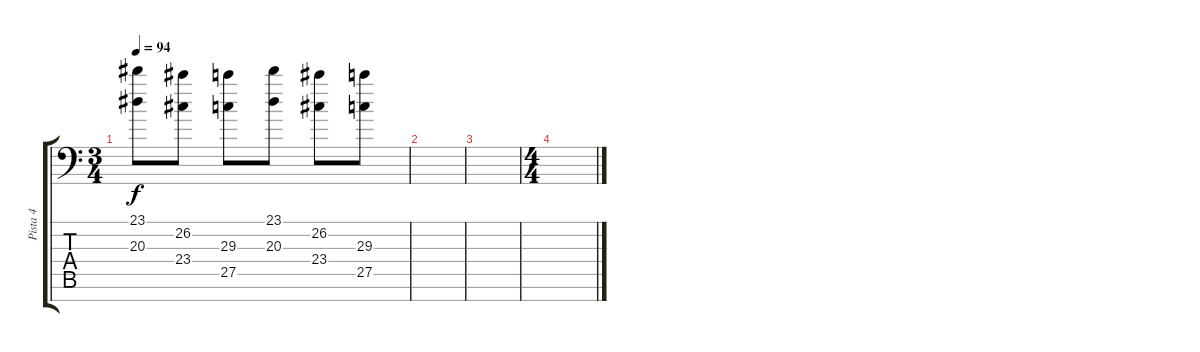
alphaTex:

\track ("Pista 4" "Pista 4") {instrument brightacousticpiano}
\staff {score tabs}
\tuning (E4 B3 G3 D3 A2 E2 C-1) {hide}
\ts (3 4)
\tempo 94
\clef f4
\ks c
(23.1 20.3).8{dy f} (26.2 23.4).8 (29.3 27.5).8 (23.1 20.3).8 (26.2 23.4).8 (29.3 27.5).8 |
|
|
\ts (4 4)
